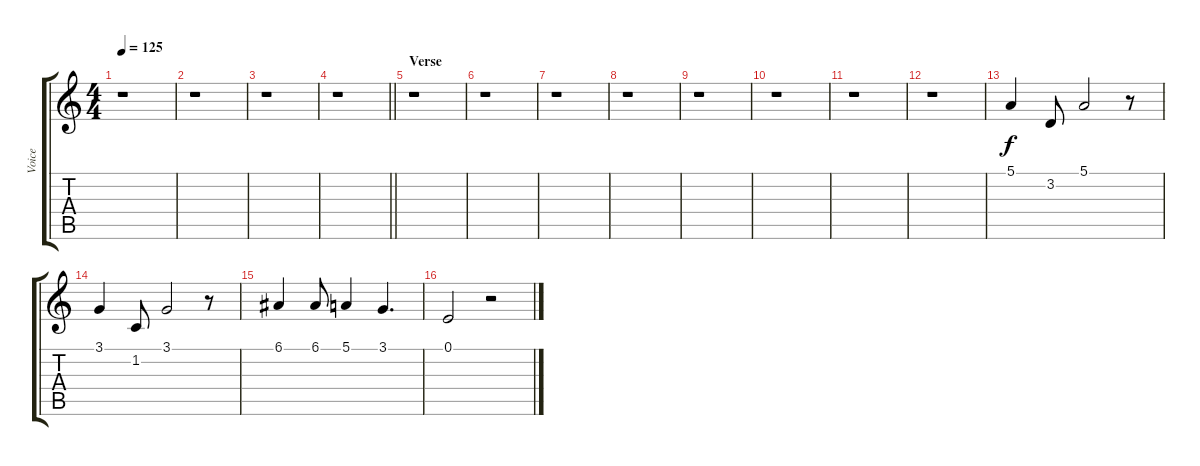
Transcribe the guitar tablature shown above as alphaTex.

\track ("Voice" "Voice") {instrument lead6voice}
\staff {score tabs}
\tuning (E4 B3 G3 D3 A2 E2) {hide}
\ts (4 4)
\tempo 125
\clef g2
\ks c
r.1{dy f} |
r.1 |
r.1 |
\barLineRight lightlight
r.1 |
\section ("" "Verse ")
r.1 |
r.1 |
r.1 |
r.1 |
r.1 |
r.1 |
r.1 |
r.1 |
5.1.4 3.2.8 5.1.2 r.8 |
3.1.4 1.2.8 3.1.2 r.8 |
6.1.4 6.1.8 5.1.4 3.1.4{d} |
0.1.2 r.2
